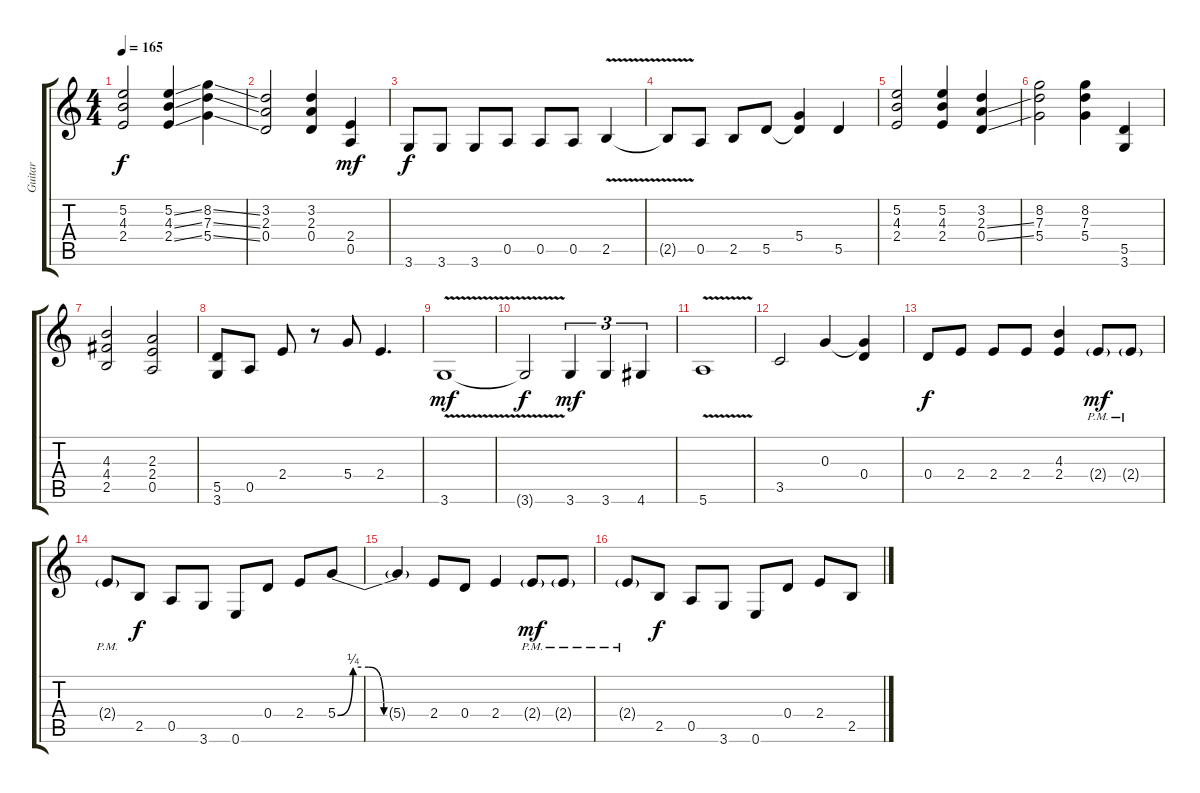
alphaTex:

\track ("Guitar" "Guitar") {instrument overdrivenguitar}
\staff {score tabs}
\tuning (E4 B3 G3 D3 A2 E2) {hide}
\ts (4 4)
\tempo 165
\clef g2
\ks c
(5.2 4.3 2.4).2{dy f} (5.2{ss} 4.3{ss} 2.4{ss}).4 (8.2{ss} 7.3{ss} 5.4{ss}).4 |
(3.2 2.3 0.4).2 (3.2 2.3 0.4).4 (2.4 0.5).4{dy mf} |
3.6.8{dy f} 3.6.8 3.6.8 0.5.8 0.5.8 0.5.8 2.5{v}.4 |
2.5{t}.8 0.5.8 2.5.8 5.5.8 (5.4 5.5{t}).4 5.5.4 |
(5.2 4.3 2.4).2 (5.2 4.3 2.4).4 (3.2 2.3{ss} 0.4{ss}).4 |
(8.2 7.3 5.4).2 (8.2 7.3 5.4).4 (5.5 3.6).4 |
(4.3 4.4 2.5).2 (2.3 2.4 0.5).2 |
(5.5 3.6).8 0.5.8 2.4.8 r.8 5.4.8 2.4.4{d} |
3.6{v}.1{dy mf} |
3.6{t}.2{dy f} 3.6.4{tu (3 2) dy mf} 3.6.4{tu (3 2)} 4.6.4{tu (3 2)} |
5.6{v}.1 |
3.5.2 0.3.4 (0.3{t} 0.4).4 |
0.4.8{dy f} 2.4.8 2.4.8 2.4.8 (4.3 2.4).4 2.4{g pm}.8{dy mf} 2.4{g pm}.8 |
2.4{g pm}.8 2.5.8{dy f} 0.5.8 3.6.8 0.6.8 0.4.8 2.4.8 5.4{be (custom 0 0 10 1 20 1 30 0 60 0)}.8 |
5.4{t}.4 2.4.8 0.4.8 2.4.4 2.4{g pm}.8{dy mf} 2.4{g pm}.8 |
2.4{g pm}.8 2.5.8{dy f} 0.5.8 3.6.8 0.6.8 0.4.8 2.4.8 2.5.8
